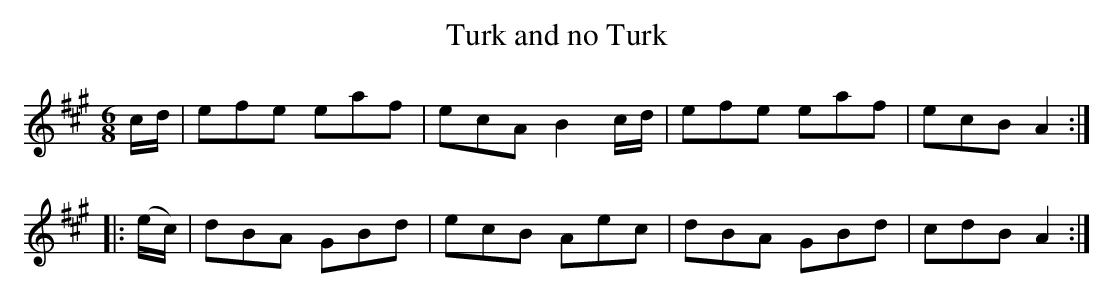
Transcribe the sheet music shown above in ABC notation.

X:1
T:Turk and no Turk
M:6/8
L:1/8
K:A
c/d/|efe eaf|ecA B2c/d/|efe eaf|ecB A2:|
|:(e/c/)|dBA GBd|ecB Aec|dBA GBd|cdB A2:|]
